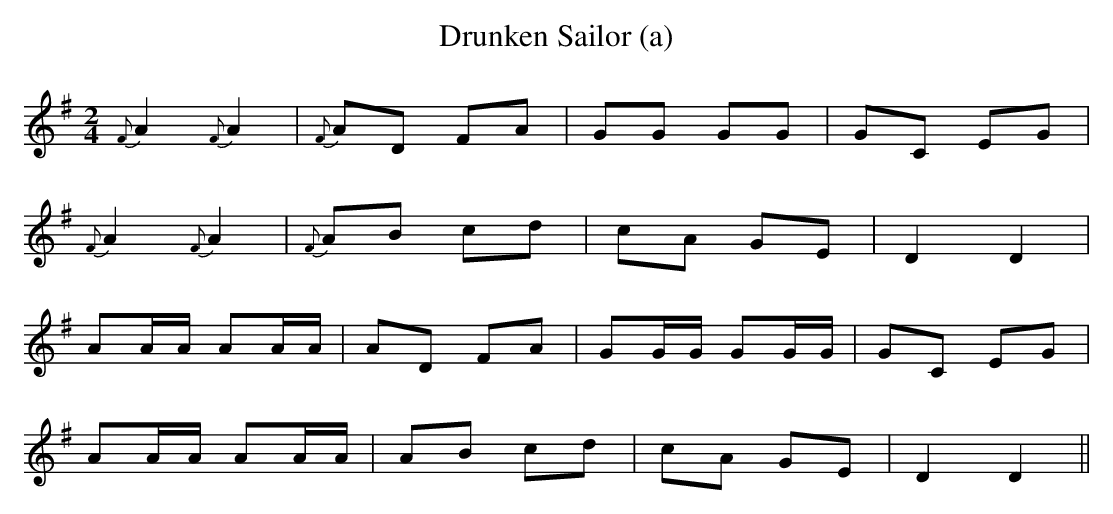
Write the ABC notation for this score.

X:1
T:Drunken Sailor (a)
M:2/4
L:1/16
K:DMIX
{F}A4 {F}A4|{F}A2D2 F2A2|G2G2 G2G2|G2C2 E2G2|
{F}A4 {F}A4|{F}A2B2 c2d2|c2A2 G2E2|D4   D4  |
 A2AA  A2AA|   A2D2 F2A2|G2GG G2GG|G2C2 E2G2|
 A2AA  A2AA|   A2B2 c2d2|c2A2 G2E2|D4   D4 ||
